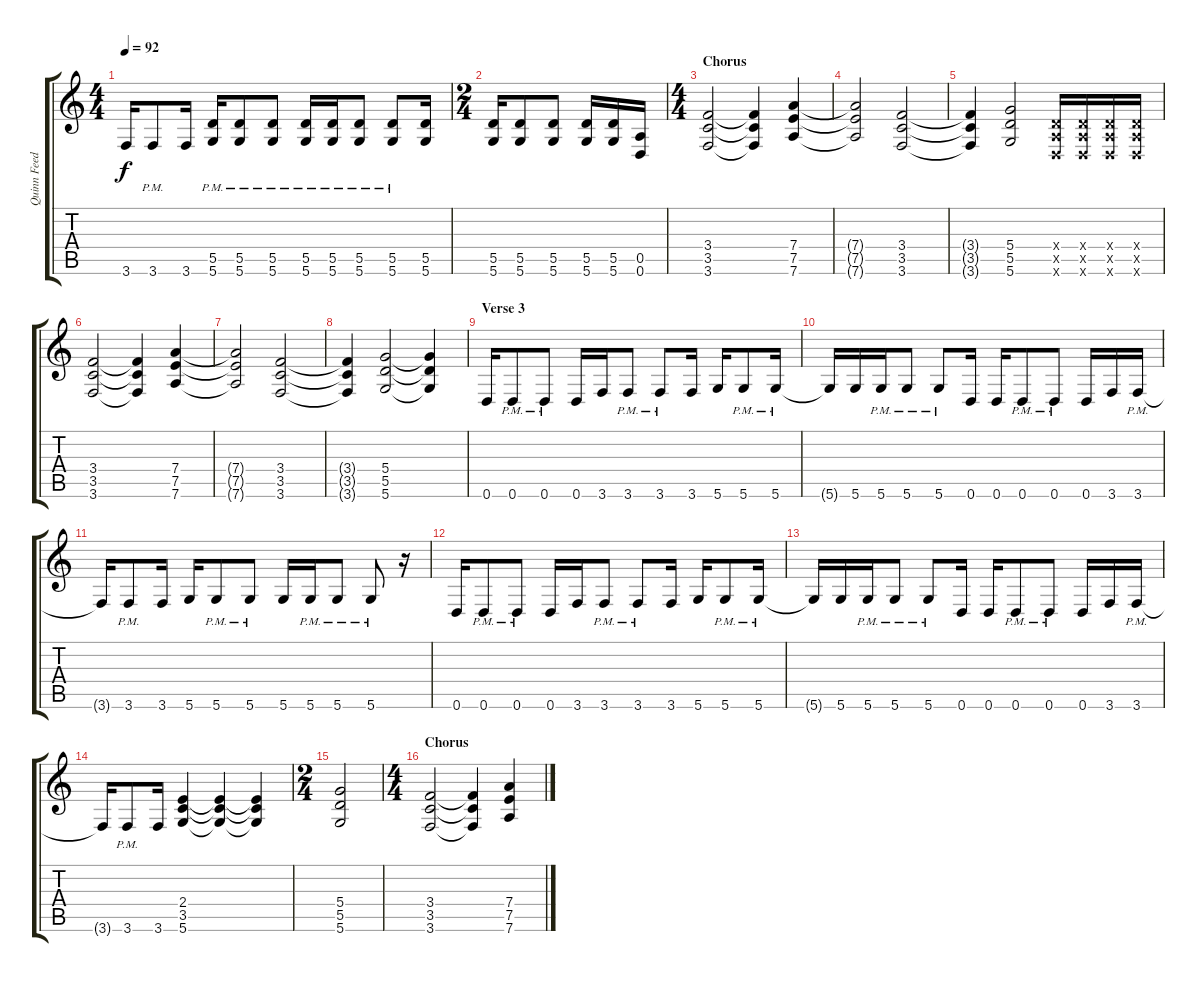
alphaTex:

\track ("Quinn Feedback" "Quinn Feed") {instrument distortionguitar}
\staff {score tabs}
\tuning (E4 B3 G3 D3 A2 D2) {hide}
\ts (4 4)
\tempo 92
\clef g2
\ks c
3.6{t}.16{dy f} 3.6{pm}.8 3.6.16 (5.5{pm} 5.6{pm}).16{volume 11 balance 8} (5.5{pm} 5.6{pm}).8 (5.5{pm} 5.6).8 (5.5{pm} 5.6{pm}).16 (5.5{pm} 5.6{pm}).16 (5.5{pm} 5.6{pm}).8 (5.5{pm} 5.6{pm}).8 (5.5 5.6).16 |
\ts (2 4)
(5.5 5.6).16 (5.5 5.6).8 (5.5 5.6).8 (5.5 5.6).16 (5.5 5.6).16 (0.5 0.6).16 |
\ts (4 4)
\section ("" "Chorus")
(3.4 3.5 3.6).2{volume 14 balance 8} (3.4{t} 3.5{t} 3.6{t}).4 (7.4 7.5 7.6).4 |
(7.4{t} 7.5{t} 7.6{t}).2 (3.4 3.5 3.6).2 |
(3.4{t} 3.5{t} 3.6{t}).4 (5.4 5.5 5.6).2 (0.4{x} 0.5{x} 0.6{x}).16 (0.4{x} 0.5{x} 0.6{x}).16 (0.4{x} 0.5{x} 0.6{x}).16 (0.4{x} 0.5{x} 0.6{x}).16 |
(3.4 3.5 3.6).2 (3.4{t} 3.5{t} 3.6{t}).4 (7.4 7.5 7.6).4 |
(7.4{t} 7.5{t} 7.6{t}).2 (3.4 3.5 3.6).2 |
(3.4{t} 3.5{t} 3.6{t}).4 (5.4 5.5 5.6).2 (5.4{t} 5.5{t} 5.6{t}).4 |
\section ("" "Verse 3")
0.6.16{volume 12 balance 2} 0.6{pm}.8 0.6{pm}.8 0.6.16 3.6.16 3.6{pm}.8 3.6{pm}.8 3.6.16 5.6.16 5.6{pm}.8 5.6{pm}.16 |
5.6{t}.16 5.6.16 5.6{pm}.16 5.6{pm}.8 5.6{pm}.8 0.6.16 0.6.16 0.6{pm}.8 0.6{pm}.8 0.6.16 3.6.16 3.6{pm}.16 |
3.6{t}.16 3.6{pm}.8 3.6.16 5.6.16 5.6{pm}.8 5.6{pm}.8 5.6.16 5.6{pm}.16 5.6{pm}.8 5.6{pm}.8 r.16 |
0.6.16{volume 12 balance 2} 0.6{pm}.8 0.6{pm}.8 0.6.16 3.6.16 3.6{pm}.8 3.6{pm}.8 3.6.16 5.6.16 5.6{pm}.8 5.6{pm}.16 |
5.6{t}.16 5.6.16 5.6{pm}.16 5.6{pm}.8 5.6{pm}.8 0.6.16 0.6.16 0.6{pm}.8 0.6{pm}.8 0.6.16 3.6.16 3.6{pm}.16 |
3.6{t}.16 3.6{pm}.8 3.6.16 (2.4 3.5 5.6).4 (2.4{t} 3.5{t} 5.6{t}).4 (2.4{t} 3.5{t} 5.6{t}).4 |
\ts (2 4)
(5.4 5.5 5.6).2 |
\ts (4 4)
\section ("" "Chorus")
(3.4 3.5 3.6).2{volume 14 balance 8} (3.4{t} 3.5{t} 3.6{t}).4 (7.4 7.5 7.6).4
